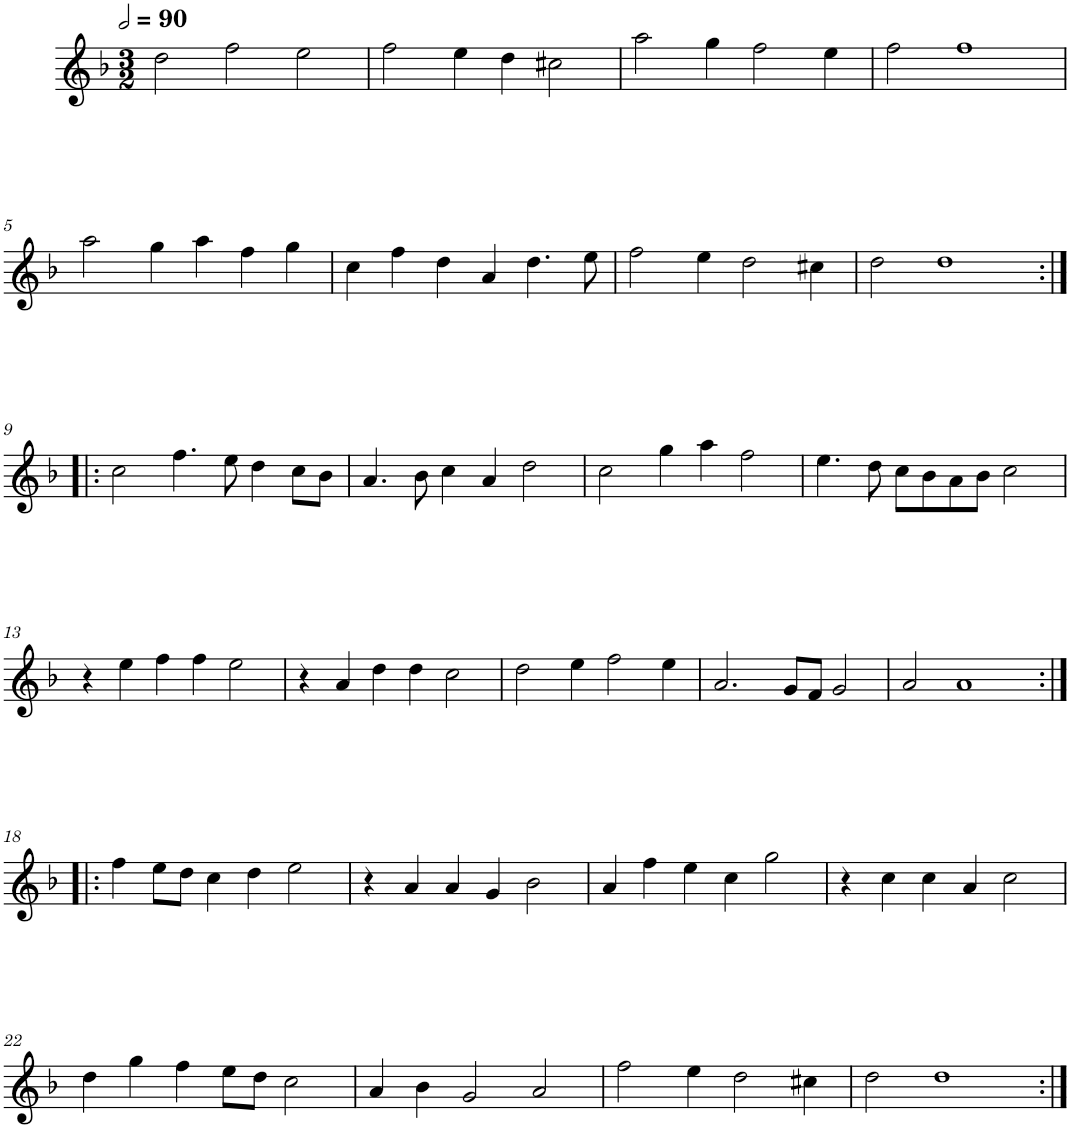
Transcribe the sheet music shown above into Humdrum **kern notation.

**kern
*part1
*staff1
*I"Six parties
*clefG2
*k[b-]
*M3/2
*MM180
=1
2dd\
2ff\
2ee\
=2
2ff\
4ee\
4dd\
2cc#X\
=3
2aa\
4gg\
2ff\
4ee\
=4
2ff\
1ff
!!LO:LB:g=z
=5
2aa\
4gg\
4aa\
4ff\
4gg\
=6
4cc\
4ff\
4dd\
4a/
4.dd\
8ee\
=7
2ff\
4ee\
2dd\
4cc#X\
=8
2dd\
1dd
!!LO:LB:g=z
=9:|!|:
2cc\
4.ff\
8ee\
4dd\
8cc\L
8b-\J
=10
4.a/
8b-\
4cc\
4a/
2dd\
=11
2cc\
4gg\
4aa\
2ff\
=12
4.ee\
8dd\
8cc\L
8b-\
8a\
8b-\J
2cc\
!!LO:LB:g=z
=13
4r
4ee\
4ff\
4ff\
2ee\
=14
4r
4a/
4dd\
4dd\
2cc\
=15
2dd\
4ee\
2ff\
4ee\
=16
2.a/
8g/L
8f/J
2g/
=17
2a/
1a
!!LO:LB:g=z
=18:|!|:
4ff\
8ee\L
8dd\J
4cc\
4dd\
2ee\
=19
4r
4a/
4a/
4g/
2b-\
=20
4a/
4ff\
4ee\
4cc\
2gg\
=21
4r
4cc\
4cc\
4a/
2cc\
!!LO:LB:g=z
=22
4dd\
4gg\
4ff\
8ee\L
8dd\J
2cc\
=23
4a/
4b-\
2g/
2a/
=24
2ff\
4ee\
2dd\
4cc#X\
=25
2dd\
1dd
=:|!
*-
